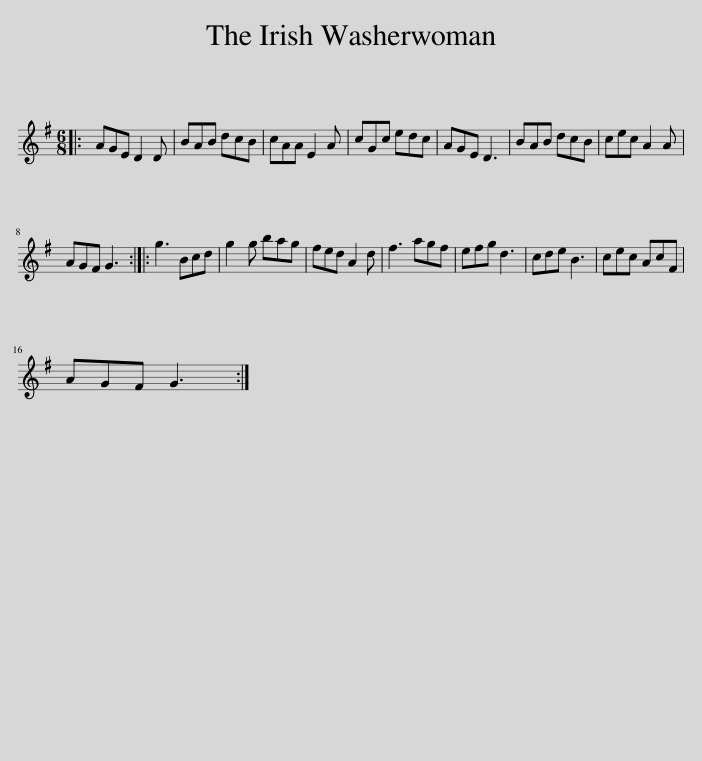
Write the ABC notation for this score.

X:1
L:1/8
M:6/8
I:linebreak $
K:G
V:1 treble
V:1
|: AGE D2 D | BAB dcB | cAA E2 A | cGc edc | AGE D3 | %5
 BAB dcB | cec A2 A |$ AGF G3 :: g3 Bcd | g2 g bag | %10
 fed A2 d | f3 agf | efg d3 | cde B3 | cec AcF |$ %15
 AGF G3 :| %16
